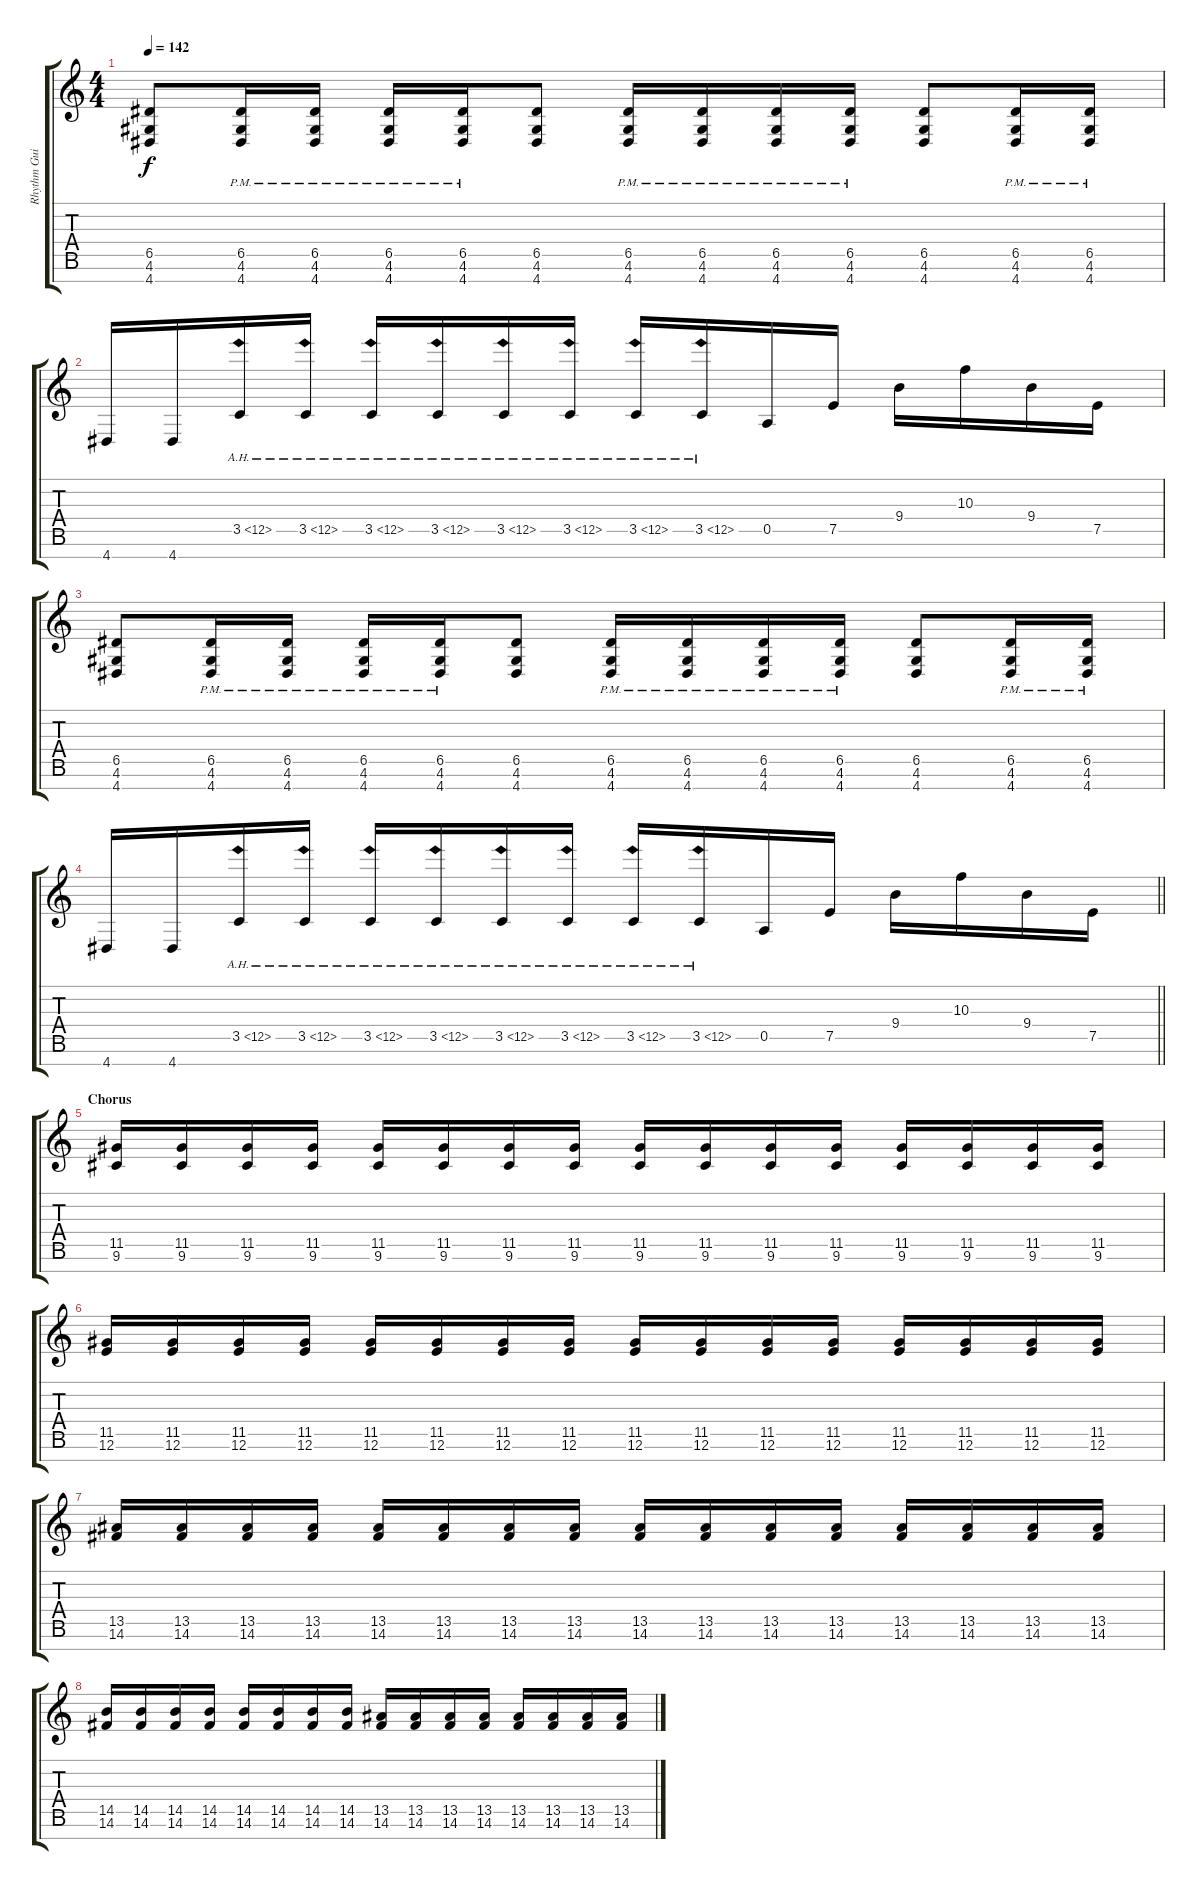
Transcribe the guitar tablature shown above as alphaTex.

\track ("Rhythm Guitar 2" "Rhythm Gui") {instrument overdrivenguitar}
\staff {score tabs}
\tuning (E4 B3 G3 D3 A2 E2 B1) {hide}
\ts (4 4)
\tempo 142
\clef g2
\ks c
(6.5 4.6 4.7).8{dy f} (6.5{pm} 4.6{pm} 4.7{pm}).16 (6.5{pm} 4.6{pm} 4.7{pm}).16 (6.5{pm} 4.6{pm} 4.7{pm}).16 (6.5{pm} 4.6{pm} 4.7{pm}).16 (6.5 4.6 4.7).8 (6.5{pm} 4.6{pm} 4.7{pm}).16 (6.5{pm} 4.6{pm} 4.7{pm}).16 (6.5{pm} 4.6{pm} 4.7{pm}).16 (6.5{pm} 4.6{pm} 4.7{pm}).16 (6.5 4.6 4.7).8 (6.5{pm} 4.6{pm} 4.7{pm}).16 (6.5{pm} 4.6{pm} 4.7{pm}).16 |
4.7.16 4.7.16 3.5{ah 9}.16 3.5{ah 9}.16 3.5{ah 9}.16 3.5{ah 9}.16 3.5{ah 9}.16 3.5{ah 9}.16 3.5{ah 9}.16 3.5{ah 9}.16 0.5.16 7.5.16 9.4.16 10.3.16 9.4.16 7.5.16 |
(6.5 4.6 4.7).8 (6.5{pm} 4.6{pm} 4.7{pm}).16 (6.5{pm} 4.6{pm} 4.7{pm}).16 (6.5{pm} 4.6{pm} 4.7{pm}).16 (6.5{pm} 4.6{pm} 4.7{pm}).16 (6.5 4.6 4.7).8 (6.5{pm} 4.6{pm} 4.7{pm}).16 (6.5{pm} 4.6{pm} 4.7{pm}).16 (6.5{pm} 4.6{pm} 4.7{pm}).16 (6.5{pm} 4.6{pm} 4.7{pm}).16 (6.5 4.6 4.7).8 (6.5{pm} 4.6{pm} 4.7{pm}).16 (6.5{pm} 4.6{pm} 4.7{pm}).16 |
\barLineRight lightlight
4.7.16 4.7.16 3.5{ah 9}.16 3.5{ah 9}.16 3.5{ah 9}.16 3.5{ah 9}.16 3.5{ah 9}.16 3.5{ah 9}.16 3.5{ah 9}.16 3.5{ah 9}.16 0.5.16 7.5.16 9.4.16 10.3.16 9.4.16 7.5.16 |
\section ("" "Chorus")
(11.5 9.6).16 (11.5 9.6).16 (11.5 9.6).16 (11.5 9.6).16 (11.5 9.6).16 (11.5 9.6).16 (11.5 9.6).16 (11.5 9.6).16 (11.5 9.6).16 (11.5 9.6).16 (11.5 9.6).16 (11.5 9.6).16 (11.5 9.6).16 (11.5 9.6).16 (11.5 9.6).16 (11.5 9.6).16 |
(11.5 12.6).16 (11.5 12.6).16 (11.5 12.6).16 (11.5 12.6).16 (11.5 12.6).16 (11.5 12.6).16 (11.5 12.6).16 (11.5 12.6).16 (11.5 12.6).16 (11.5 12.6).16 (11.5 12.6).16 (11.5 12.6).16 (11.5 12.6).16 (11.5 12.6).16 (11.5 12.6).16 (11.5 12.6).16 |
(13.5 14.6).16 (13.5 14.6).16 (13.5 14.6).16 (13.5 14.6).16 (13.5 14.6).16 (13.5 14.6).16 (13.5 14.6).16 (13.5 14.6).16 (13.5 14.6).16 (13.5 14.6).16 (13.5 14.6).16 (13.5 14.6).16 (13.5 14.6).16 (13.5 14.6).16 (13.5 14.6).16 (13.5 14.6).16 |
(14.5 14.6).16 (14.5 14.6).16 (14.5 14.6).16 (14.5 14.6).16 (14.5 14.6).16 (14.5 14.6).16 (14.5 14.6).16 (14.5 14.6).16 (13.5 14.6).16 (13.5 14.6).16 (13.5 14.6).16 (13.5 14.6).16 (13.5 14.6).16 (13.5 14.6).16 (13.5 14.6).16 (13.5 14.6).16
